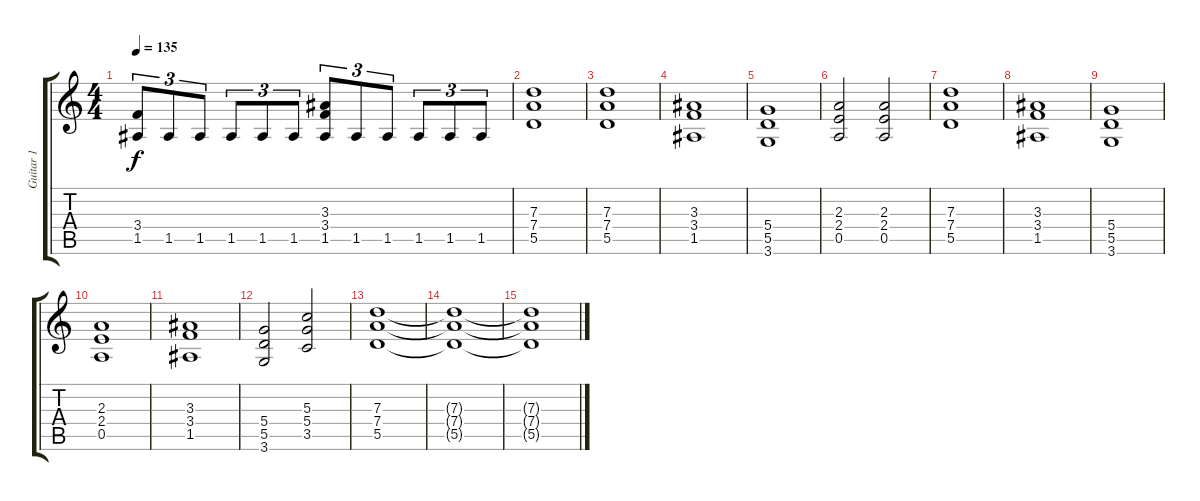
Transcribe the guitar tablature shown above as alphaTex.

\track ("Guitar 1" "Guitar 1") {instrument distortionguitar}
\staff {score tabs}
\tuning (E4 B3 G3 D3 A2 E2) {hide}
\ts (4 4)
\tempo 135
\clef g2
\ks c
(3.4 1.5).8{tu (3 2) dy f} 1.5.8{tu (3 2)} 1.5.8{tu (3 2)} 1.5.8{tu (3 2)} 1.5.8{tu (3 2)} 1.5.8{tu (3 2)} (3.3 3.4 1.5).8{tu (3 2)} 1.5.8{tu (3 2)} 1.5.8{tu (3 2)} 1.5.8{tu (3 2)} 1.5.8{tu (3 2)} 1.5.8{tu (3 2)} |
(7.3 7.4 5.5).1 |
(7.3 7.4 5.5).1 |
(3.3 3.4 1.5).1 |
(5.4 5.5 3.6).1 |
(2.3 2.4 0.5).2 (2.3 2.4 0.5).2 |
(7.3 7.4 5.5).1 |
(3.3 3.4 1.5).1 |
(5.4 5.5 3.6).1 |
(2.3 2.4 0.5).1 |
(3.3 3.4 1.5).1 |
(5.4 5.5 3.6).2 (5.3 5.4 3.5).2 |
(7.3 7.4 5.5).1 |
(7.3{t} 7.4{t} 5.5{t}).1 |
(7.3{t} 7.4{t} 5.5{t}).1
